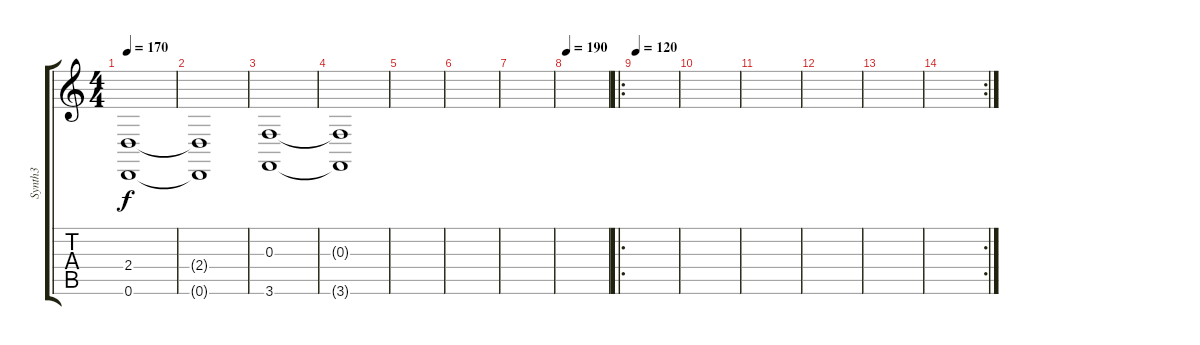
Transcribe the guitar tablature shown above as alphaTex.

\track ("Synth3" "Synth3") {instrument synthstrings1}
\staff {score tabs}
\tuning (D4 A3 F3 C3 G2 D2) {hide}
\ts (4 4)
\tempo 170
\clef g2
\ks c
(2.4 0.6).1{dy f} |
(2.4{t} 0.6{t}).1 |
(0.3 3.6).1 |
(0.3{t} 3.6{t}).1 |
|
|
|
\tempo 190
|
\ro
\tempo 120
|
|
|
|
|
\rc 2
